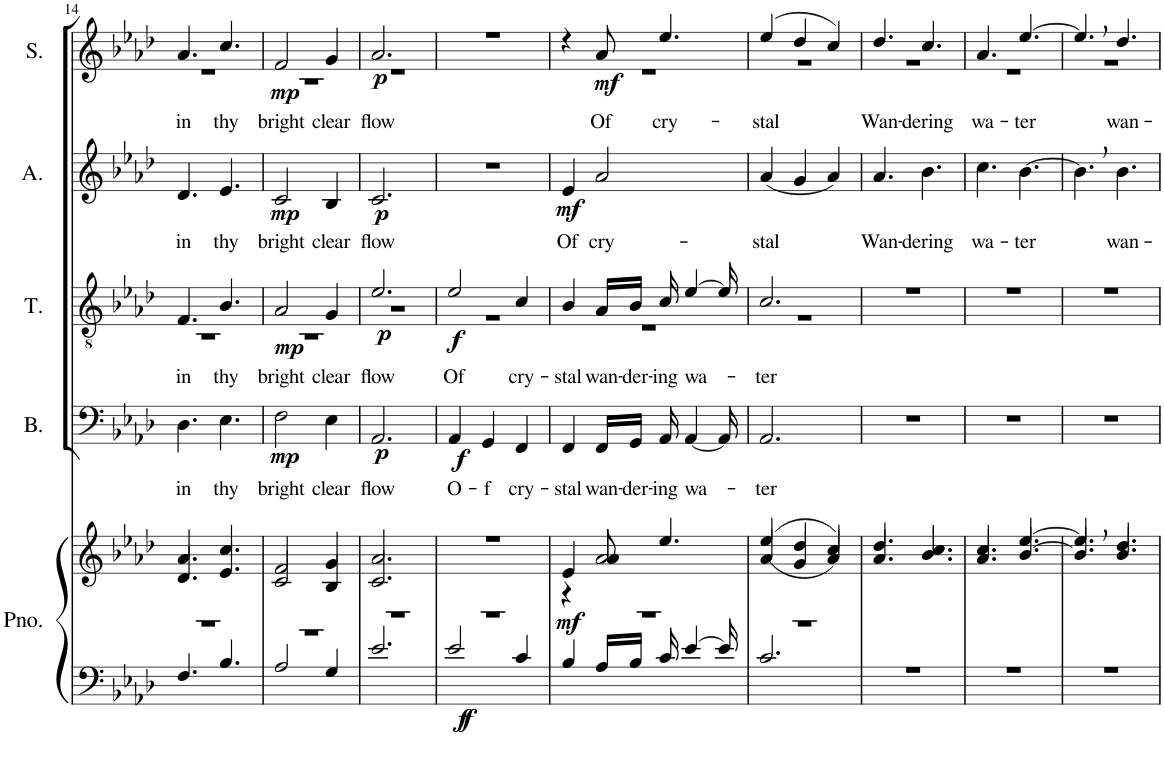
**kern	**kern	**dynam	**kern	**text	**dynam	**kern	**text	**dynam	**kern	**text	**dynam	**kern	**text	**dynam
*part5	*part5	*part5	*part4	*part4	*part4	*part3	*part3	*part3	*part2	*part2	*part2	*part1	*part1	*part1
*staff6	*staff5	*staff5/6	*staff4	*staff4	*staff4	*staff3	*staff3	*staff3	*staff2	*staff2	*staff2	*staff1	*staff1	*staff1
*I"Piano	*	*	*I"Bass	*	*	*I"Tenor	*	*	*I"Alto	*	*	*I"Soprano	*	*
*I'Pno.	*	*	*I'B.	*	*	*I'T.	*	*	*I'A.	*	*	*I'S.	*	*
!!LO:PB:g=z
*clefF4	*clefG2	*	*clefF4	*	*	*clefGv2	*	*	*clefG2	*	*	*clefG2	*	*
*k[b-e-a-d-]	*k[b-e-a-d-]	*	*k[b-e-a-d-]	*	*	*k[b-e-a-d-]	*	*	*k[b-e-a-d-]	*	*	*k[b-e-a-d-]	*	*
*M6/8	*M6/8	*	*M6/8	*	*	*M6/8	*	*	*M6/8	*	*	*M6/8	*	*
=14	=14	=14	=14	=14	=14	=14	=14	=14	=14	=14	=14	=14	=14	=14
*^	*^	*	*	*	*	*	*	*	*	*	*	*	*	*
!	!	!	!	!	!	!LO:LY:b	!	!	!LO:LY:b	!	!	!LO:LY:b	!	!	!LO:LY:b	!
*	*	*	*	*	*	*	*	*^	*	*	*	*	*	*^	*	*
2.r	4.F/	4.d-/	4.a-/	.	4.D-\	in	.	4.F/	2.r	in	.	4.d-/	in	.	4.a-/	2.r	in	.
!	!	!	!	!	!	!LO:LY:b	!	!	!	!LO:LY:b	!	!	!LO:LY:b	!	!	!	!LO:LY:b	!
.	4.B-/	4.e-/	4.cc/	.	4.E-\	thy	.	4.B-/	.	thy	.	4.e-/	thy	.	4.cc/	.	thy	.
=15	=15	=15	=15	=15	=15	=15	=15	=15	=15	=15	=15	=15	=15	=15	=15	=15	=15	=15
!	!	!	!	!	!	!LO:LY:b	!LO:DY:b	!	!	!LO:LY:b	!LO:DY:b	!	!LO:LY:b	!LO:DY:b	!	!	!LO:LY:b	!LO:DY:b
2.r	2A-/	2c/	2f/	.	2F\	bright	mp	2A-/	2.r	bright	mp	2c/	bright	mp	2f/	2.r	bright	mp
!	!	!	!	!	!	!LO:LY:b	!	!	!	!LO:LY:b	!	!	!LO:LY:b	!	!	!	!LO:LY:b	!
.	4G/	4B-/	4g/	.	4E-\	clear	.	4G/	.	clear	.	4B-/	clear	.	4g/	.	clear	.
=16	=16	=16	=16	=16	=16	=16	=16	=16	=16	=16	=16	=16	=16	=16	=16	=16	=16	=16
!	!	!	!	!	!	!LO:LY:b	!LO:DY:b	!	!	!LO:LY:b	!LO:DY:b	!	!LO:LY:b	!LO:DY:b	!	!	!LO:LY:b	!LO:DY:b
2.r	2.e-/	2.c/	2.a-/	.	2.AA-/	flow	p	2.e-/	2.r	flow	p	2.c/	flow	p	2.a-/	2.r	flow	p
=17	=17	=17	=17	=17	=17	=17	=17	=17	=17	=17	=17	=17	=17	=17	=17	=17	=17	=17
!	!	!	!	!LO:DY:b=2	!	!LO:LY:b	!	!	!	!LO:LY:b	!	!	!	!	!	!	!	!
!	!	!	!	!LO:DY:n=1:b=2	!	!	!LO:DY:b	!	!	!	!LO:DY:b	!	!	!	!	!	!	!
2.r	2e-/	2.r	2.r	f f	4AA-/	O-	f	2e-/	2.r	Of	f	2.r	.	.	2.r	2.r	.	.
!	!	!	!	!	!	!LO:LY:b	!	!	!	!	!	!	!	!	!	!	!	!
.	.	.	.	.	4GG/	-f	.	.	.	.	.	.	.	.	.	.	.	.
!	!	!	!	!	!	!LO:LY:b	!	!	!	!LO:LY:b	!	!	!	!	!	!	!	!
.	4c/	.	.	.	4FF/	cry-	.	4c/	.	cry-	.	.	.	.	.	.	.	.
=18	=18	=18	=18	=18	=18	=18	=18	=18	=18	=18	=18	=18	=18	=18	=18	=18	=18	=18
!	!	!	!	!LO:DY:b	!	!LO:LY:b	!	!	!	!LO:LY:b	!	!	!LO:LY:b	!LO:DY:b	!	!	!	!
2.r	4B-/	4e-/	4r	mf	4FF/	-stal	.	4B-/	2.r	-stal	.	4e-/	Of	mf	4r	2.r	.	.
!	!	!	!	!	!	!LO:LY:b	!	!	!	!LO:LY:b	!	!	!LO:LY:b	!	!	!	!LO:LY:b	!LO:DY:b
.	16A-/LL	2a-/	8a-/	.	16FF/LL	wan-	.	16A-/LL	.	wan-	.	2a-/	cry-	.	8a-/	.	Of	mf
!	!	!	!	!	!	!LO:LY:b	!	!	!	!LO:LY:b	!	!	!	!	!	!	!	!
.	16B-/JJ	.	.	.	16GG/JJ	-der-	.	16B-/JJ	.	-der-	.	.	.	.	.	.	.	.
!	!	!	!	!	!	!LO:LY:b	!	!	!	!LO:LY:b	!	!	!	!	!	!	!LO:LY:b	!
.	16c/	.	4.ee-/	.	16AA-/	-ing	.	16c/	.	-ing	.	.	.	.	4.ee-/	.	cry-	.
!	!	!	!	!	!	!LO:LY:b	!	!	!	!LO:LY:b	!	!	!	!	!	!	!	!
.	[4e-/	.	.	.	[4AA-/	wa-	.	[4e-/	.	wa-	.	.	.	.	.	.	.	.
.	16e-/]	.	.	.	16AA-/]	.	.	16e-/]	.	.	.	.	.	.	.	.	.	.
=19	=19	=19	=19	=19	=19	=19	=19	=19	=19	=19	=19	=19	=19	=19	=19	=19	=19	=19
!	!	!	!	!	!	!LO:LY:b	!	!	!	!LO:LY:b	!	!	!LO:LY:b	!	!	!	!LO:LY:b	!
2.r	2.c/	(4a-/	(4ee-/	.	2.AA-/	-ter	.	2.c/	2.r	ter	.	(4a-/	-stal	.	(4ee-/	2.r	-stal	.
.	.	4g/	4dd-/	.	.	.	.	.	.	.	.	4g/	.	.	4dd-/	.	.	.
.	.	4a-/)	4cc/)	.	.	.	.	.	.	.	.	4a-/)	.	.	4cc/)	.	.	.
=20	=20	=20	=20	=20	=20	=20	=20	=20	=20	=20	=20	=20	=20	=20	=20	=20	=20	=20
!	!	!	!	!	!	!	!	!	!	!	!	!	!LO:LY:b	!	!	!	!LO:LY:b	!
2.r	2.r	4.a-/	4.dd-/	.	2.r	.	.	2.r	2.r	.	.	4.a-/	Wan-	.	4.dd-/	2.r	Wan-	.
!	!	!	!	!	!	!	!	!	!	!	!	!	!LO:LY:b	!	!	!	!LO:LY:b	!
.	.	4.b-/	4.cc/	.	.	.	.	.	.	.	.	4.b-\	-dering	.	4.cc/	.	-dering	.
=21	=21	=21	=21	=21	=21	=21	=21	=21	=21	=21	=21	=21	=21	=21	=21	=21	=21	=21
!	!	!	!	!	!	!	!	!	!	!	!	!	!LO:LY:b	!	!	!	!LO:LY:b	!
2.r	2.r	4.cc/	4.a-/	.	2.r	.	.	2.r	2.r	.	.	4.cc\	wa-	.	4.a-/	2.r	wa-	.
!	!	!	!	!	!	!	!	!	!	!	!	!	!LO:LY:b	!	!	!	!LO:LY:b	!
.	.	[4.b-/	[4.ee-/	.	.	.	.	.	.	.	.	[4.b-\	ter	.	[4.ee-/	.	ter	.
=22	=22	=22	=22	=22	=22	=22	=22	=22	=22	=22	=22	=22	=22	=22	=22	=22	=22	=22
2.r	2.r	4.b-,/]	4.ee-/]	.	2.r	.	.	2.r	2.r	.	.	4.b-,\]	.	.	4.ee-,/]	2.r	.	.
!	!	!	!	!	!	!	!	!	!	!	!	!	!LO:LY:b	!	!	!	!LO:LY:b	!
.	.	4.b-/	4.dd-/	.	.	.	.	.	.	.	.	4.b-\	wan-	.	4.dd-/	.	wan-	.
*v	*v	*	*	*	*	*	*	*v	*v	*	*	*	*	*	*v	*v	*	*
*	*v	*v	*	*	*	*	*	*	*	*	*	*	*	*	*
=	=	=	=	=	=	=	=	=	=	=	=	=	=	=
*-	*-	*-	*-	*-	*-	*-	*-	*-	*-	*-	*-	*-	*-	*-
